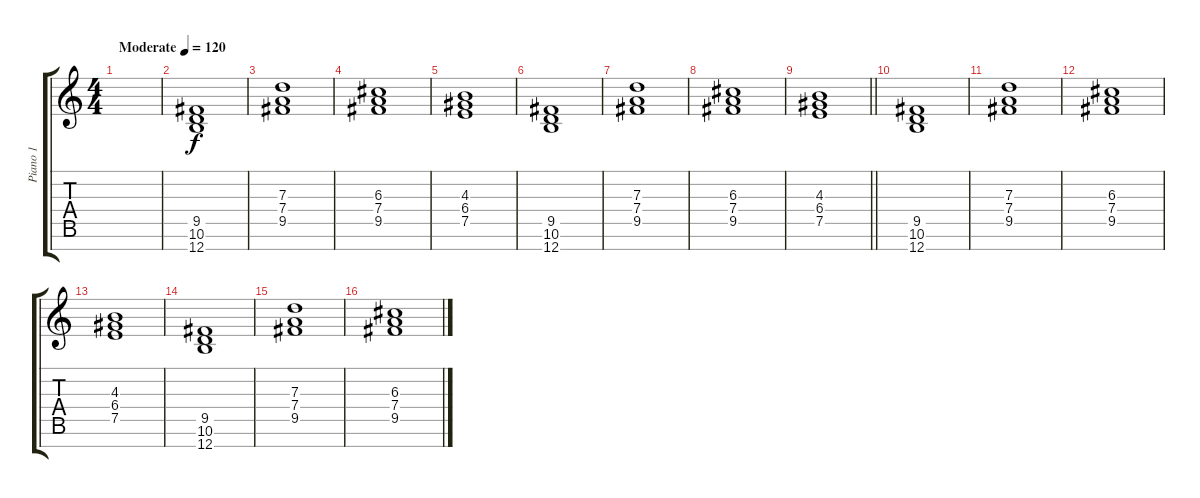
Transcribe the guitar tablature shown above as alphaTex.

\track ("Piano 1" "Piano 1") {instrument acousticgrandpiano}
\staff {score tabs}
\tuning (E5 B4 G4 D4 A3 E3 B2) {hide}
\ts (4 4)
\tempo (120 "Moderate")
\clef g2
\ks c
|
(9.5 10.6 12.7).1 |
(7.3 7.4 9.5).1 |
(6.3 7.4 9.5).1 |
(4.3 6.4 7.5).1 |
(9.5 10.6 12.7).1 |
(7.3 7.4 9.5).1 |
(6.3 7.4 9.5).1 |
\barLineRight lightlight
(4.3 6.4 7.5).1 |
\section ("" "")
(9.5 10.6 12.7).1 |
(7.3 7.4 9.5).1 |
(6.3 7.4 9.5).1 |
(4.3 6.4 7.5).1 |
(9.5 10.6 12.7).1 |
(7.3 7.4 9.5).1 |
(6.3 7.4 9.5).1
